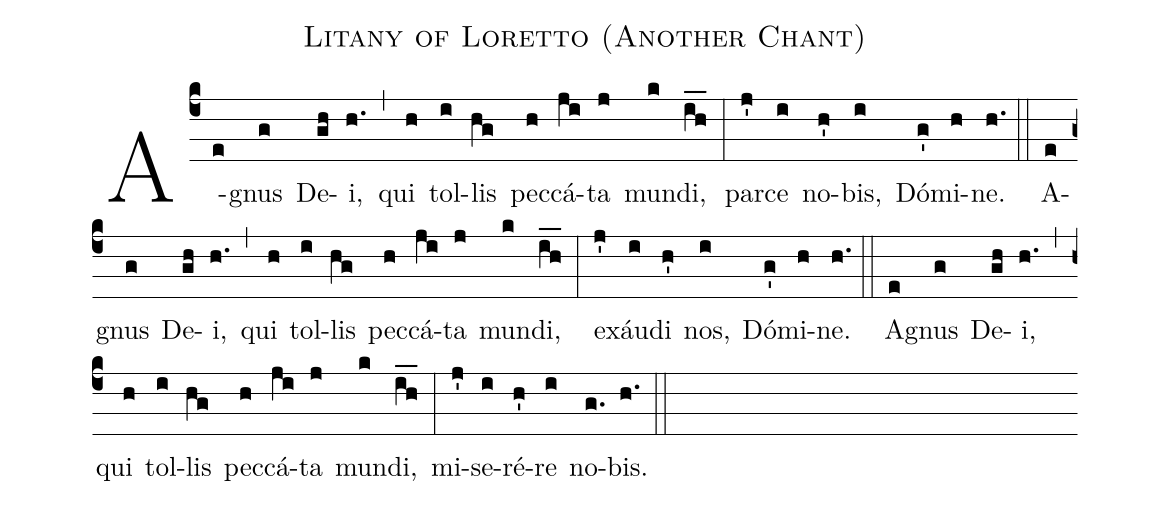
name: Litany of Loretto (Another Chant);
%%
(c4)A(e)gnus(g) De(gh)i,(h.) (,) qui(h) tol(i)lis(hg) pec(h)cá(ji)ta(j) mun(k)di,(ih__) (:) par(j')ce(i) no(h')bis,(i) Dó(g')mi(h)ne.(h.) (::)
A(e)gnus(g) De(gh)i,(h.) (,) qui(h) tol(i)lis(hg) pec(h)cá(ji)ta(j) mun(k)di,(ih__) (:) ex(j')áu(i)di(h') nos,(i) Dó(g')mi(h)ne.(h.) (::)
A(e)gnus(g) De(gh)i,(h.) (,) qui(h) tol(i)lis(hg) pec(h)cá(ji)ta(j) mun(k)di,(ih__) (:) mi(j')se(i)ré(h')re(i) no(g.)bis.(h.) (::)
